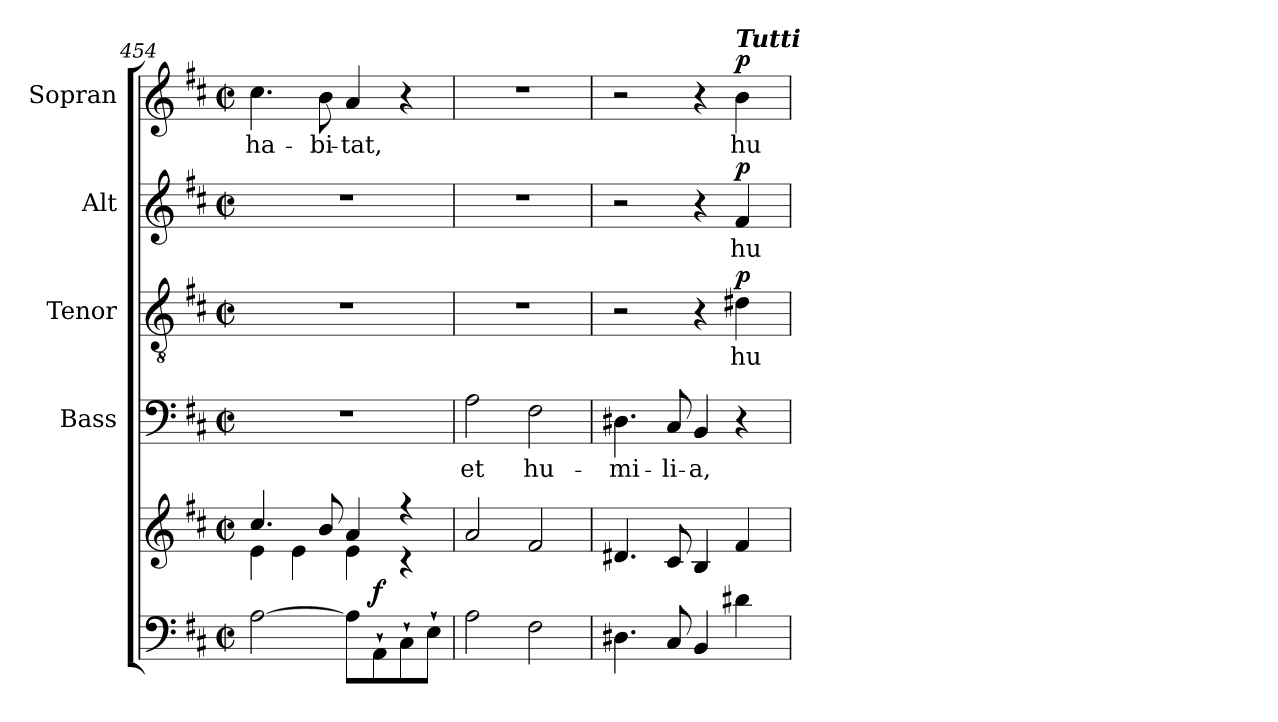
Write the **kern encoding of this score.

**kern	**kern	**dynam	**kern	**text	**kern	**text	**dynam	**kern	**text	**dynam	**kern	**text	**dynam
*part5	*part5	*part5	*part4	*part4	*part3	*part3	*part3	*part2	*part2	*part2	*part1	*part1	*part1
*staff6	*staff5	*staff5/6	*staff4	*staff4	*staff3	*staff3	*staff3	*staff2	*staff2	*staff2	*staff1	*staff1	*staff1
*	*	*	*I"Bass	*	*I"Tenor	*	*	*I"Alt	*	*	*I"Sopran	*	*
*	*	*	*I'B.	*	*I'T.	*	*	*I'A.	*	*	*I'S.	*	*
*clefF4	*clefG2	*	*clefF4	*	*clefGv2	*	*	*clefG2	*	*	*clefG2	*	*
*k[f#c#]	*k[f#c#]	*	*k[f#c#]	*	*k[f#c#]	*	*	*k[f#c#]	*	*	*k[f#c#]	*	*
*D:	*D:	*	*D:	*	*D:	*	*	*D:	*	*	*D:	*	*
*M2/2	*M2/2	*	*M2/2	*	*M2/2	*	*	*M2/2	*	*	*M2/2	*	*
*met(c|)	*met(c|)	*	*met(c|)	*	*met(c|)	*	*	*met(c|)	*	*	*met(c|)	*	*
=454	=454	=454	=454	=454	=454	=454	=454	=454	=454	=454	=454	=454	=454
*	*^	*	*	*	*	*	*	*	*	*	*	*	*
!	!	!	!	!	!	!	!	!	!	!	!	!	!LO:LY:b	!
[2A\	4.cc#/	4e\	.	1r	.	1r	.	.	1r	.	.	4.cc#\	ha-	.
.	.	4e\	.	.	.	.	.	.	.	.	.	.	.	.
!	!	!	!	!	!	!	!	!	!	!	!	!	!LO:LY:b	!
.	8b/	.	.	.	.	.	.	.	.	.	.	8b\	-bi-	.
!	!	!	!	!	!	!	!	!	!	!	!	!	!LO:LY:b	!
8A\L]	4a/	4e\	.	.	.	.	.	.	.	.	.	4a/	-tat,	.
!	!	!	!LO:DY:a=2	!	!	!	!	!	!	!	!	!	!	!
8AA`>\	.	.	f	.	.	.	.	.	.	.	.	.	.	.
8C#`>\	4r	4r	.	.	.	.	.	.	.	.	.	4r	.	.
8E`>\J	.	.	.	.	.	.	.	.	.	.	.	.	.	.
*	*v	*v	*	*	*	*	*	*	*	*	*	*	*	*
=455	=455	=455	=455	=455	=455	=455	=455	=455	=455	=455	=455	=455	=455
!	!	!	!	!LO:LY:b	!	!	!	!	!	!	!	!	!
2A\	2a/	.	2A\	et	1r	.	.	1r	.	.	1r	.	.
!	!	!	!	!LO:LY:b	!	!	!	!	!	!	!	!	!
2F#\	2f#/	.	2F#\	hu-	.	.	.	.	.	.	.	.	.
=456	=456	=456	=456	=456	=456	=456	=456	=456	=456	=456	=456	=456	=456
!	!	!	!	!LO:LY:b	!	!	!	!	!	!	!	!	!
4.D#X\	4.d#X/	.	4.D#X\	-mi-	2r	.	.	2r	.	.	2r	.	.
!	!	!	!	!LO:LY:b	!	!	!	!	!	!	!	!	!
8C#/	8c#/	.	8C#/	-li-	.	.	.	.	.	.	.	.	.
!	!	!	!	!LO:LY:b	!	!	!	!	!	!	!	!	!
4BB/	4B/	.	4BB/	-a,	4r	.	.	4r	.	.	4r	.	.
!	!	!	!	!	!	!	!	!	!	!	!LO:TX:a:Bi:t=Tutti	!	!
!	!	!	!	!	!	!LO:LY:b	!LO:DY:a	!	!LO:LY:b	!LO:DY:a	!	!LO:LY:b	!LO:DY:a
4d#X\	4f#/	.	4r	.	4d#X\	hu-	p	4f#/	hu-	p	4b\	hu-	p
=	=	=	=	=	=	=	=	=	=	=	=	=	=
*-	*-	*-	*-	*-	*-	*-	*-	*-	*-	*-	*-	*-	*-
